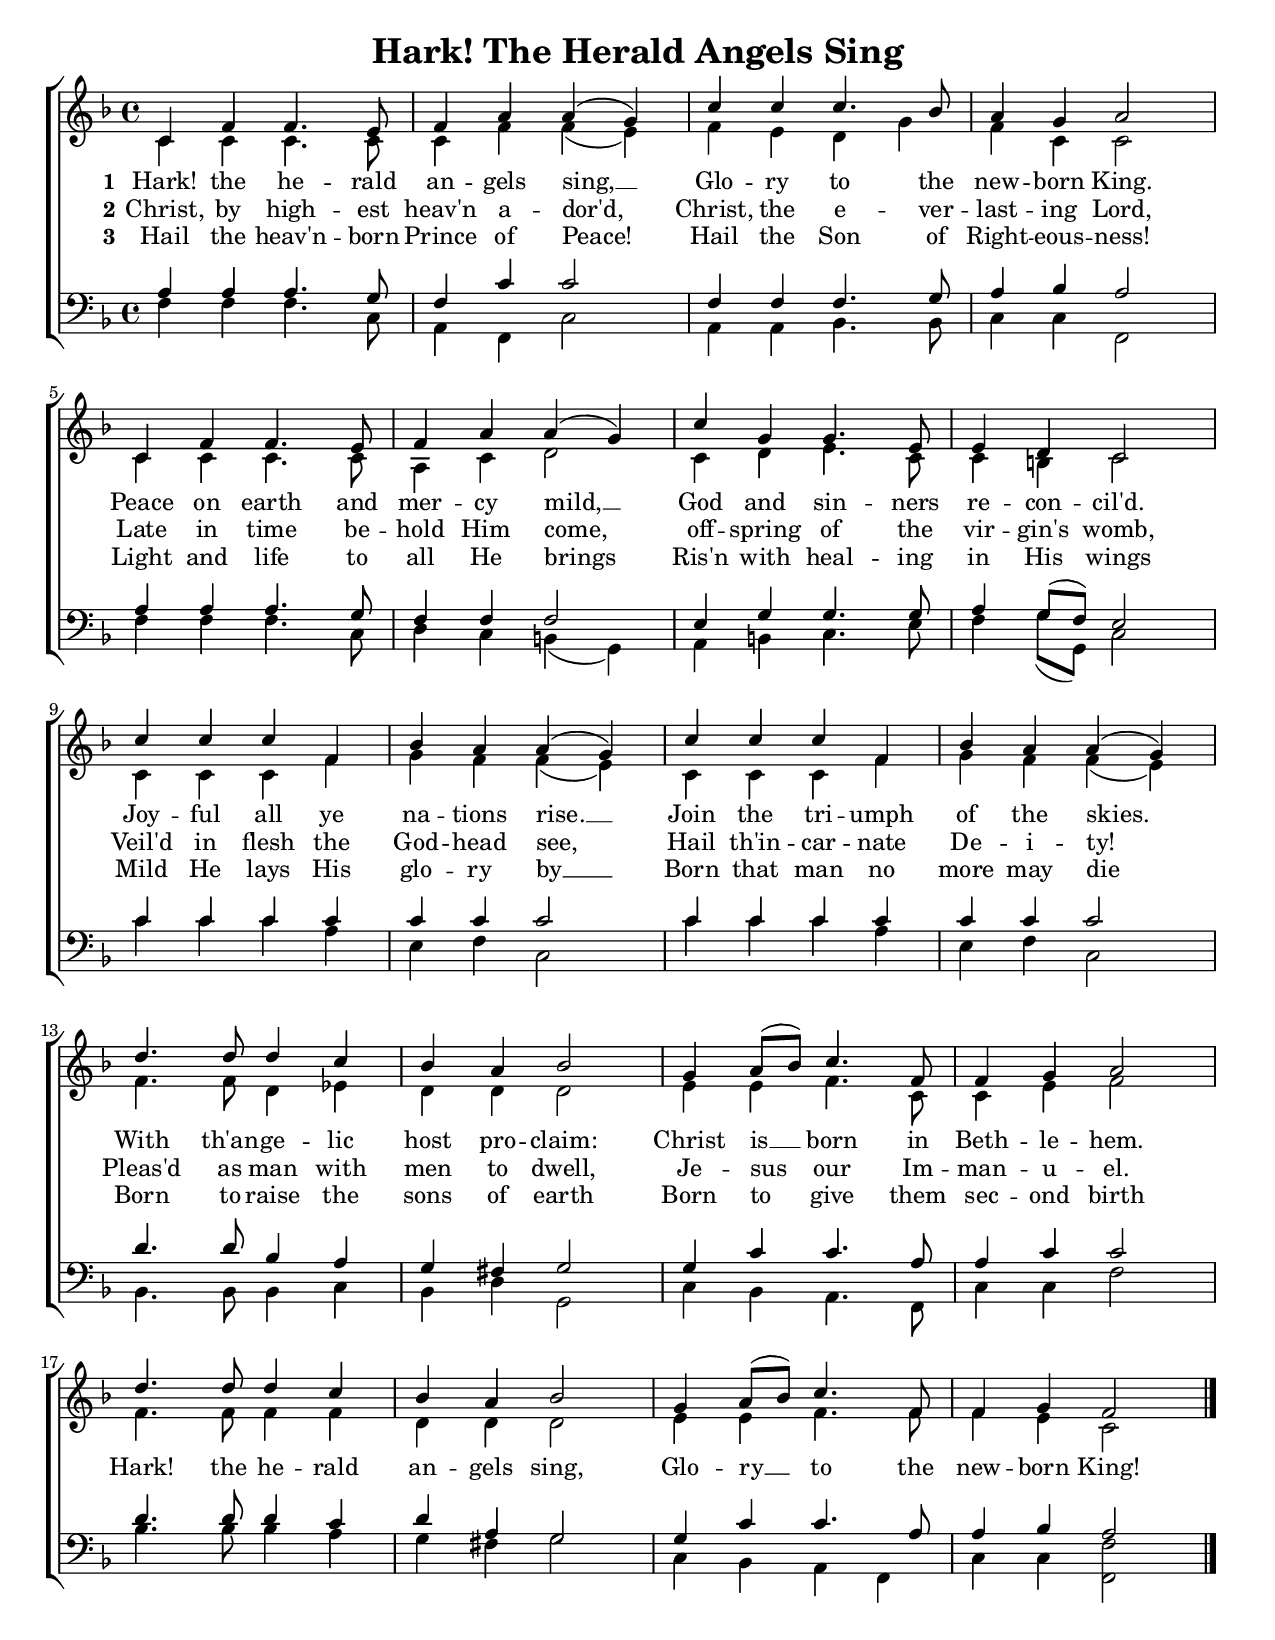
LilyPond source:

%lilypond input 


\version "2.16.2"
#(set-default-paper-size "letter")
#(set-global-staff-size 19)

\header {
  title = "Hark! The Herald Angels Sing"
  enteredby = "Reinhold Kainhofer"
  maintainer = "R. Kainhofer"
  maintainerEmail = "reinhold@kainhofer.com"
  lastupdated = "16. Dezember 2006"
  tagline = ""
}


\paper {
% 	between-system-space = 0.3\cm
	between-system-padding = 0.3\cm
	after-title-space = 0.05\cm
    indent = 0
% 	ragged-bottom = ##f
% 	ragged-last-bottom = ##f
    %page-breaking = #ly:minimal-breaking
    %page-count = #2
    %system-count = #5

}

\include "deutsch.ly"

ScoreSettings = {
% 	\set Score.skipBars = ##t
% 	\override Staff.VerticalAxisGroup #'minimum-Y-extent = #'(-0 . 0)
% 	\set Staff.midiInstrument = "acoustic grand"
% 	\override Lyrics.VerticalAxisGroup #'minimum-Y-extent = #'(-0 . 0)
	% left-align all rehearsal marks
% 	\override Score.RehearsalMark #'self-alignment-X = #-1
% 	\override Score.RehearsalMark #'padding = #2.8
% 	\override Score.RehearsalMark #'font-size = #1
% 	\override Score.RehearsalMark #'font-shape = #'italic
%
	%\override Score.BarNumber  #'break-visibility = #end-of-line-invisible
	%\set Score.barNumberVisibility = #(every-nth-bar-number-visible 5)
}

GlobalSettings = \notemode
{	
	\key f \major
	\time 4/4
	%\partial 2
% 	\autoBeamOff
	\revert Rest #'direction
	\revert MultiMeasureRest #'staff-position
}

dynamik = {}

tempos = {}

sopMusic = \transpose g f {
  \relative c' {
    d4 g g4. fis8 g4 h h( a) d d d4. c8 h4 a h2 | \break
    d,4 g g4. fis8 g4 h h( a) d a a4. fis8 fis4 e d2 | \break
    d'4 d d g, | c h h( a) | d d d g, | c h h (a) | \break
    e'4. e8 e4 d | c h c2 | a4 h8( c) d4. g,8 | g4 a h2 | \break
    e4. e8 e4 d c h c2 a4 h8( c) d4. g,8 g4 a g2 \bar"|."
  }
}

altoMusic = \transpose g f {
  \relative c' {
    d4 d d4. d8 | d4 g g( fis) | g fis e4 a | g4 d d2 |
    d4 d d4. d8 | h4 d e2 | d4 e fis4. d8 | d4 cis d2 |
    d4 d d g | a g g( fis) | d d d g | a g g (fis) |
    g4. g8 e4 f | e e e2 | fis4 fis g4. d8 | d4 fis g2 |
    g4. g8 g4 g | e e e2 | fis4 fis g4. g8 | g4 fis d2 \bar"|."
  }
}

tenorMusic = \transpose g f {
  \relative c' {
    h4 h h4. a8 | g4 d' d2 | g,4 g g4. a8 | h4 c h2 |
    h4 h h4. a8 | g4 g g2 | fis4 a a4. a8 | h4 a8( g) fis2 |
    d'4 d d d | d d d2 | d4 d d d | d d d2 |
    e4. e8 c4 h | a gis a2 | a4 d d4. h8 | h4 d d2 |
    e4. e8 e4 d | e h a2 | a4 d d4. h8 | h4 c h2 \bar"|."
  }
}

bassMusic = \transpose g f {
  \relative c' {
    g4 g g4. d8 | h4 g d'2 | h4 h c4. c8 | d4 d g,2 |
    g'4 g g4. d8 | e4 d cis4( a) | h cis d4. fis8 | g4 a8( a,) d2 |
    d'4 d d h | fis g d2 | d'4 d d h | fis g d2 |
    c4. c8 c4 d | c e a,2 | d4 c h4. g8 | d'4 d g2 |
    c4. c8 c4 h | a gis a2 | d,4 c h g | d' d <g g,>2 \bar"|."
  }
}

VerseI = \lyricmode
{
  \set stanza = "1"
  Hark! the he -- rald an -- gels sing, __ Glo -- ry to the new -- born King. Peace on earth and mer -- cy mild, __ God and sin -- ners re -- con -- cil'd. Joy -- ful all ye na -- tions rise. __ Join the tri -- umph of the skies. With th'an -- ge -- lic host pro -- claim: Christ is __ born in Beth -- le -- hem.
}

VerseII = \lyricmode
{
  \set stanza = "2"
  Christ, by high -- est heav'n a -- dor'd, Christ, the e -- ver -- last -- ing Lord,
  Late in time be -- hold Him come, off -- spring of the vir -- gin's womb, Veil'd in flesh the God -- head see,
  Hail th'in -- car -- nate De -- i -- ty! Pleas'd as man with men to dwell, Je -- sus our Im -- man -- u -- el.
  Hark! the he -- rald an -- gels sing, Glo -- ry __ to the new -- born King!
}

VerseIII = \lyricmode
{
  \set stanza = "3"
  Hail the heav'n -- born Prince of Peace!  Hail the Son of Right -- eous -- ness!
  Light and life to all He brings Ris'n with heal -- ing in His wings
  Mild He lays His glo -- ry by __
  Born that man no more may die
  Born to raise the sons of earth
  Born to give them sec -- ond birth
}

\score {
  \context ChoirStaff <<
    \ScoreSettings
    \context Staff = women <<
      \dynamik
      \tempos
      \dynamicUp
      \context Voice = sopranos { \voiceOne << \GlobalSettings \sopMusic >> }
      \context Voice = altos { \voiceTwo << \GlobalSettings \altoMusic >> }
      %\set Staff.instrument = \markup { \column { "S" \line {"A"} } }
    >>
    \context Lyrics = sopranosI \lyricsto sopranos \VerseI
    \context Lyrics = sopranosII \lyricsto sopranos \VerseII
    \context Lyrics = sopranosIII \lyricsto sopranos \VerseIII

    \context Staff = men <<
      \clef bass
      \dynamik
      \dynamicDown
      \context Voice = tenors { \voiceOne <<\GlobalSettings \tenorMusic >> }
      \context Voice = basses { \voiceTwo <<\GlobalSettings \bassMusic >> }
      %\set Staff.instrument = \markup { \column { "T" \line {"B"} } }
    >>
  >>
}

